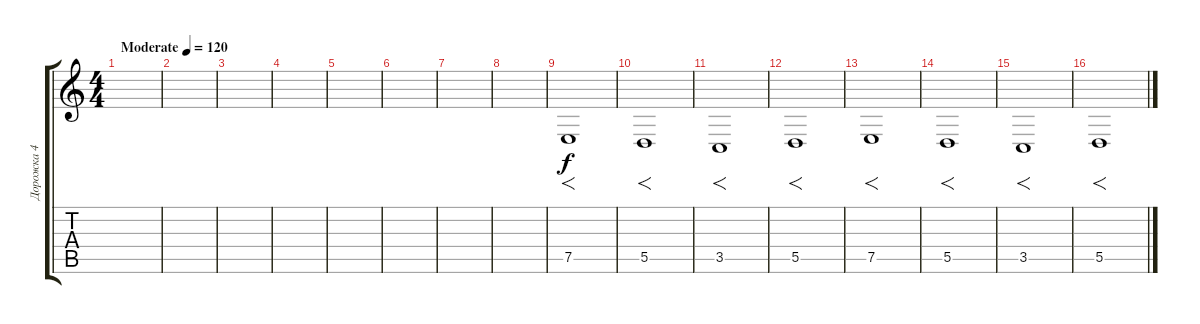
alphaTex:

\track ("Дорожка 4" "Дорожка 4") {instrument violin}
\staff {score tabs}
\tuning (E4 B3 G3 D3 A2 E2) {hide}
\ts (4 4)
\tempo (120 "Moderate")
\clef g2
\ks c
|
|
|
|
|
|
|
|
7.5.1{f} |
5.5.1{f} |
3.5.1{f} |
5.5.1{f} |
7.5.1{f} |
5.5.1{f} |
3.5.1{f} |
5.5.1{f}
